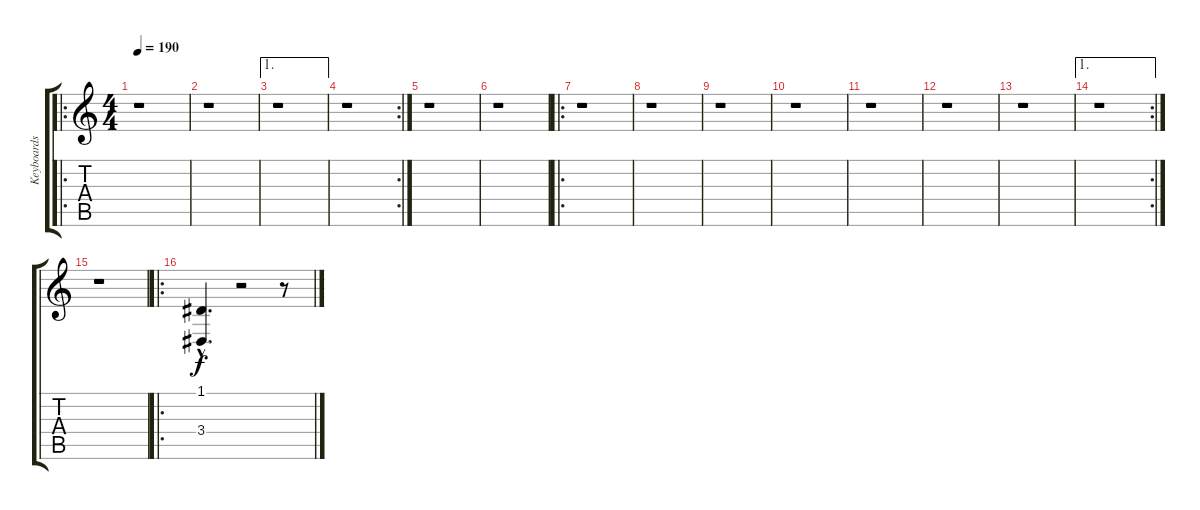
\track ("Keyboards" "Keyboards") {instrument stringensemble1}
\staff {score tabs}
\tuning (D4 A3 F3 C3 G2 D2) {hide}
\ro
\ts (4 4)
\tempo 190
\clef g2
\ks c
r.1{dy f} |
r.1 |
\ae 1
r.1 |
\rc 2
r.1 |
r.1 |
r.1 |
\ro
r.1 |
r.1 |
r.1 |
r.1 |
r.1 |
r.1 |
r.1 |
\ae 1
\rc 2
r.1 |
r.1 |
\ro
(1.1{hac} 3.4{hac}).4{d} r.2 r.8
